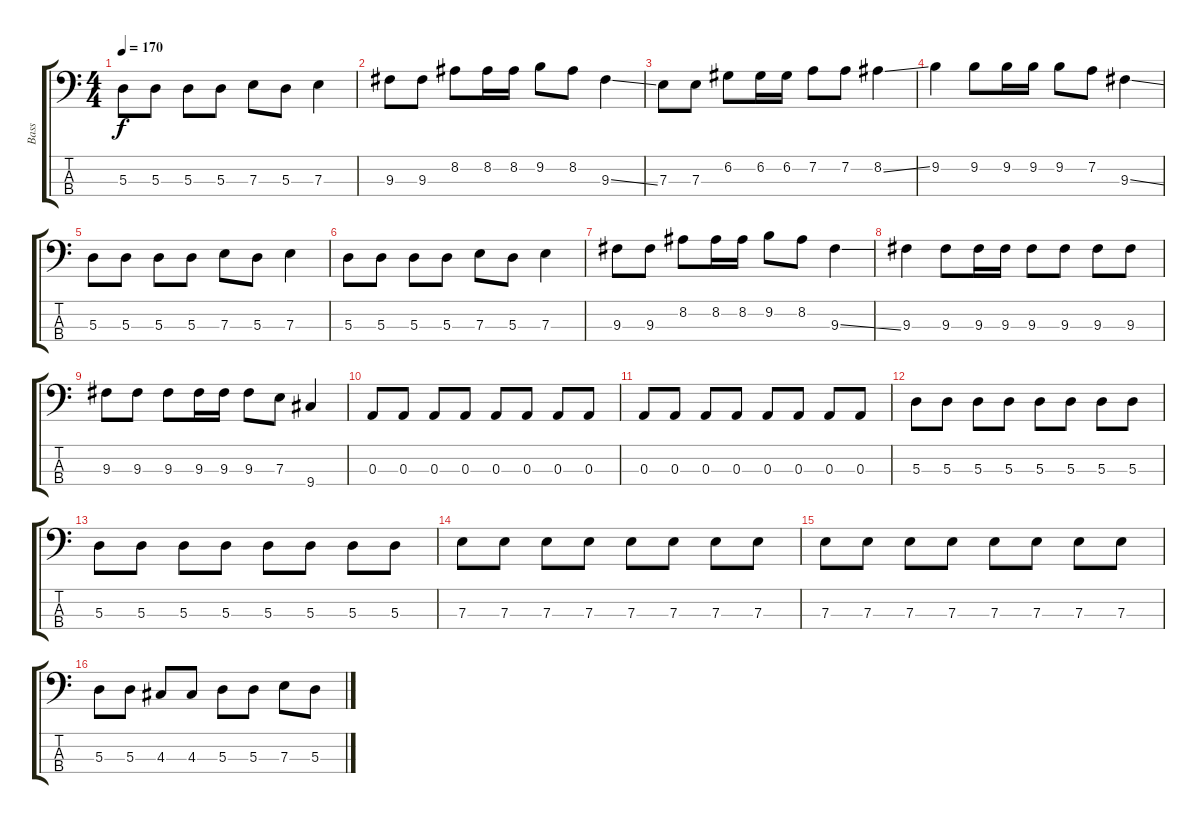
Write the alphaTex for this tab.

\track ("Bass" "Bass") {instrument electricbasspick}
\staff {score tabs}
\tuning (G2 D2 A1 E1) {hide}
\ts (4 4)
\tempo 170
\clef f4
\ks c
5.3.8{dy f} 5.3.8 5.3.8 5.3.8 7.3.8 5.3.8 7.3.4 |
9.3.8 9.3.8 8.2.8 8.2.16 8.2.16 9.2.8 8.2.8 9.3{ss}.4 |
7.3.8 7.3.8 6.2.8 6.2.16 6.2.16 7.2.8 7.2.8 8.2{ss}.4 |
9.2.4 9.2.8 9.2.16 9.2.16 9.2.8 7.2.8 9.3{ss}.4 |
5.3.8 5.3.8 5.3.8 5.3.8 7.3.8 5.3.8 7.3.4 |
5.3.8 5.3.8 5.3.8 5.3.8 7.3.8 5.3.8 7.3.4 |
9.3.8 9.3.8 8.2.8 8.2.16 8.2.16 9.2.8 8.2.8 9.3{ss}.4 |
9.3.4 9.3.8 9.3.16 9.3.16 9.3.8 9.3.8 9.3.8 9.3.8 |
9.3.8 9.3.8 9.3.8 9.3.16 9.3.16 9.3.8 7.3.8 9.4.4 |
0.3.8 0.3.8 0.3.8 0.3.8 0.3.8 0.3.8 0.3.8 0.3.8 |
0.3.8 0.3.8 0.3.8 0.3.8 0.3.8 0.3.8 0.3.8 0.3.8 |
5.3.8 5.3.8 5.3.8 5.3.8 5.3.8 5.3.8 5.3.8 5.3.8 |
5.3.8 5.3.8 5.3.8 5.3.8 5.3.8 5.3.8 5.3.8 5.3.8 |
7.3.8 7.3.8 7.3.8 7.3.8 7.3.8 7.3.8 7.3.8 7.3.8 |
7.3.8 7.3.8 7.3.8 7.3.8 7.3.8 7.3.8 7.3.8 7.3.8 |
5.3.8 5.3.8 4.3.8 4.3.8 5.3.8 5.3.8 7.3.8 5.3.8
